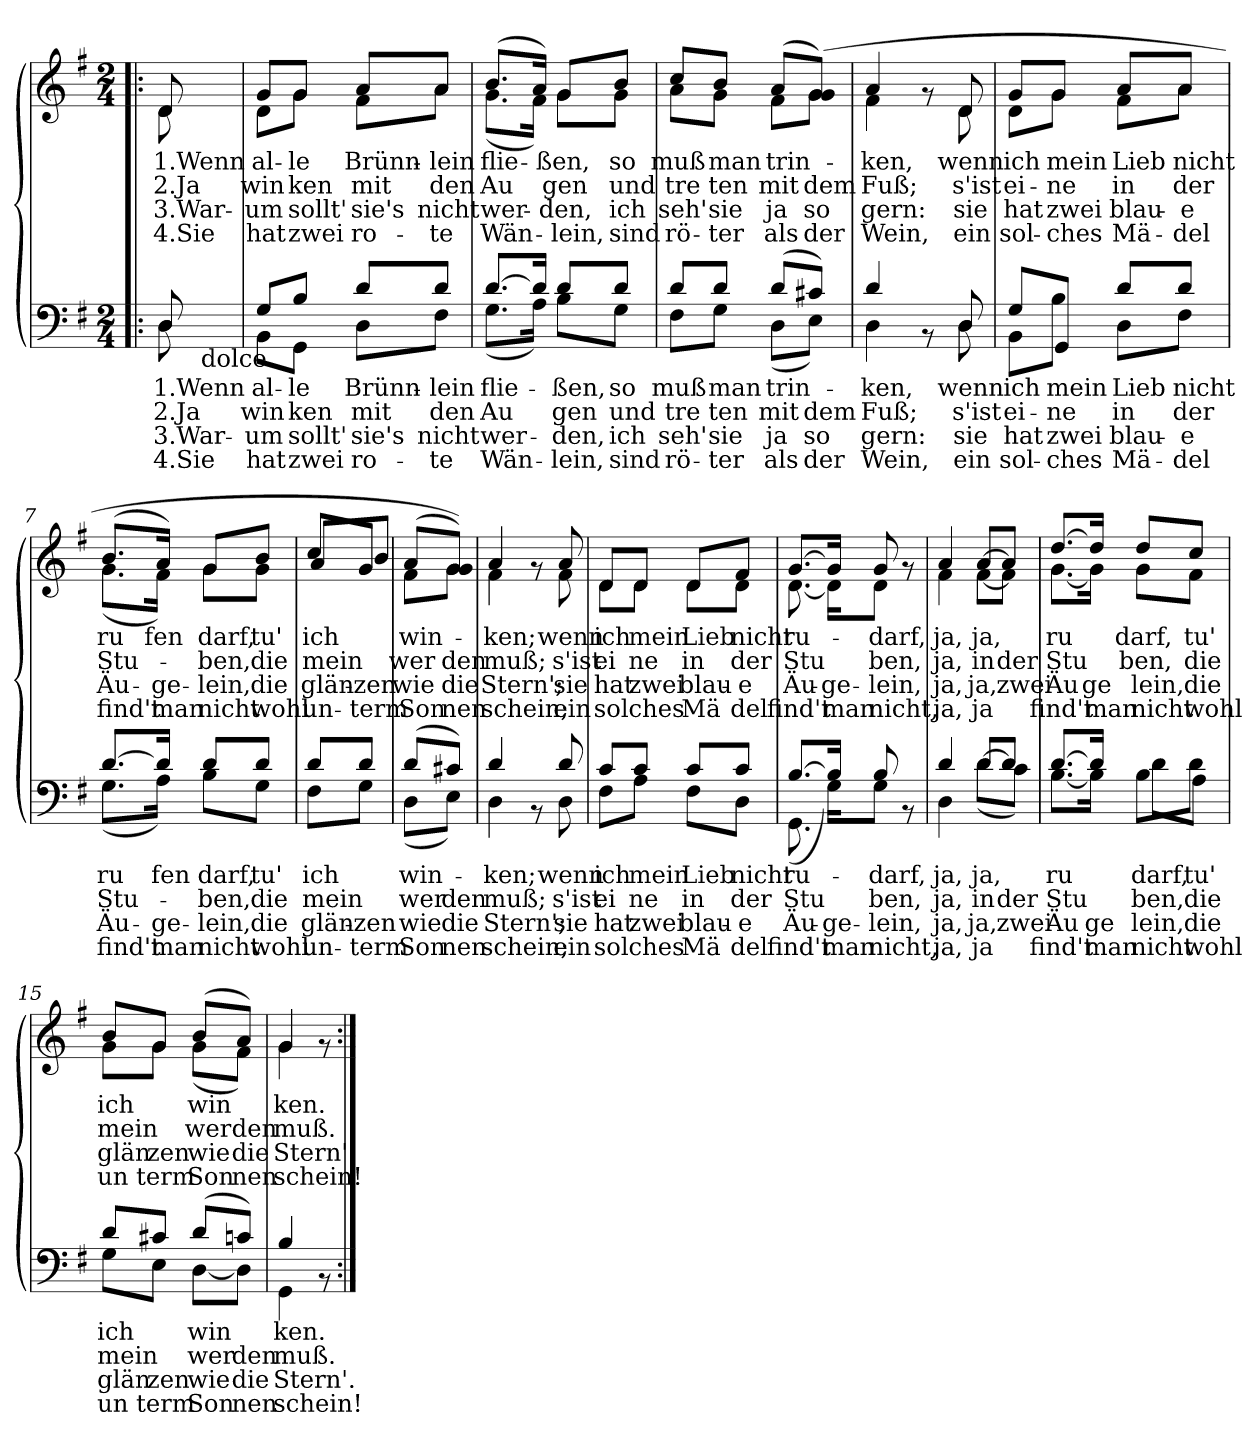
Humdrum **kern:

**kern	**text	**text	**text	**text	**kern	**text	**text	**text	**text
*part2	*part2	*part2	*part2	*part2	*part1	*part1	*part1	*part1	*part1
*staff2	*staff2	*staff2	*staff2	*staff2	*staff1	*staff1	*staff1	*staff1	*staff1
*clefF4	*	*	*	*	*clefG2	*	*	*	*
*k[f#]	*	*	*	*	*k[f#]	*	*	*	*
*G:	*	*	*	*	*G:	*	*	*	*
*M2/4	*	*	*	*	*M2/4	*	*	*	*
=1!|:	=1!|:	=1!|:	=1!|:	=1!|:	=1!|:	=1!|:	=1!|:	=1!|:	=1!|:
*^	*	*	*	*	*	*	*	*	*
!	!	!LO:LY:a:rj	!LO:LY:a:rj	!LO:LY:a:rj	!LO:LY:a:rj	!	!LO:LY:b:rj	!LO:LY:b:rj	!LO:LY:b:rj	!LO:LY:b:rj
*	*^	*	*	*	*	*^	*	*	*	*
8D/	8D\	16ryy	1.Wenn	2.Ja	3.War-	4.Sie	8d/	8d\	1.Wenn	2.Ja	3.War-	4.Sie
!	!	!LO:TX:b:t=dolce	!	!	!	!	!	!	!	!	!	!
.	.	16ryy	.	.	.	.	.	.	.	.	.	.
=2	=2	=2	=2	=2	=2	=2	=2	=2	=2	=2	=2	=2
!	!	!	!LO:LY:a:rj	!LO:LY:a:rj	!LO:LY:a:rj	!LO:LY:a:rj	!	!	!LO:LY:b:rj	!LO:LY:b:rj	!LO:LY:b:rj	!LO:LY:b:rj
*	*v	*v	*	*	*	*	*	*	*	*	*	*
8G/L	8BB\L	al-	win	-um	hat	8g/L	8d\L	al-	win	-um	hat
!	!	!LO:LY:a:rj	!LO:LY:a:rj	!LO:LY:a:rj	!LO:LY:a:rj	!	!	!LO:LY:b:rj	!LO:LY:b:rj	!LO:LY:b:rj	!LO:LY:b:rj
8B/J	8GG\J	-le	ken	sollt'	zwei	8g/J	8g\J	-le	ken	sollt'	zwei
!	!	!LO:LY:a:rj	!LO:LY:a:rj	!LO:LY:a:rj	!LO:LY:a:rj	!	!	!LO:LY:b:rj	!LO:LY:b:rj	!LO:LY:b:rj	!LO:LY:b:rj
8d/L	8D\L	Brünn-	mit	sie's	ro-	8a/L	8f#\L	Brünn-	mit	sie's	ro-
!	!	!LO:LY:a:rj	!LO:LY:a:rj	!LO:LY:a:rj	!LO:LY:a:rj	!	!	!LO:LY:b:rj	!LO:LY:b:rj	!LO:LY:b:rj	!LO:LY:b:rj
8d/J	8F#\J	-lein	den	nicht	-te	8a/J	8a\J	-lein	den	nicht	-te
=3	=3	=3	=3	=3	=3	=3	=3	=3	=3	=3	=3
!	!	!LO:LY:a:rj	!LO:LY:a:rj	!LO:LY:a:rj	!LO:LY:a:rj	!	!	!LO:LY:b:rj	!LO:LY:b:rj	!LO:LY:b:rj	!LO:LY:b:rj
[>8.d/L	(<8.G\L	flie-	Au	wer-	Wän-	(>8.b/L	(<8.g\L	flie-	Au	wer-	Wän-
16d/Jk]	16A\Jk)	.	.	.	.	16a/Jk)	16f#\Jk)	.	.	.	.
!	!	!LO:LY:a:rj	!LO:LY:a:rj	!LO:LY:a:rj	!LO:LY:a:rj	!	!	!LO:LY:b:rj	!LO:LY:b:rj	!LO:LY:b:rj	!LO:LY:b:rj
8d/L	8B\L	-ßen,	gen	-den,	-lein,	8g/L	8g\L	-ßen,	gen	-den,	-lein,
!	!	!LO:LY:a:rj	!LO:LY:a:rj	!LO:LY:a:rj	!LO:LY:a:rj	!	!	!LO:LY:b:rj	!LO:LY:b:rj	!LO:LY:b:rj	!LO:LY:b:rj
8d/J	8G\J	so	und	ich	sind	8b/J	8g\J	so	und	ich	sind
=4	=4	=4	=4	=4	=4	=4	=4	=4	=4	=4	=4
!	!	!LO:LY:a:rj	!LO:LY:a:rj	!LO:LY:a:rj	!LO:LY:a:rj	!	!	!LO:LY:b:rj	!LO:LY:b:rj	!LO:LY:b:rj	!LO:LY:b:rj
8d/L	8F#\L	muß	tre	seh'	rö-	8cc/L	8a\L	muß	tre	seh'	rö-
!	!	!LO:LY:a:rj	!LO:LY:a:rj	!LO:LY:a:rj	!LO:LY:a:rj	!	!	!LO:LY:b:rj	!LO:LY:b:rj	!LO:LY:b:rj	!LO:LY:b:rj
8d/J	8G\J	man	ten	sie	-ter	8b/J	8g\J	man	ten	sie	-ter
!	!	!LO:LY:a:rj	!LO:LY:a:rj	!LO:LY:a:rj	!LO:LY:a:rj	!	!	!LO:LY:b:rj	!LO:LY:b:rj	!LO:LY:b:rj	!LO:LY:b:rj
(>8d/L	(<8D\L	trin-	mit	ja	als	(>8a/L	(<8f#\L	trin-	mit	ja	als
!	!	!	!LO:LY:a:rj	!LO:LY:a:rj	!LO:LY:a:rj	!	!	!	!LO:LY:b:rj	!LO:LY:b:rj	!LO:LY:b:rj
8c#X/J)	8E\J)	.	dem	so	der	(8g/ 8g/J)	8g\J	.	dem	so	der
!!LO:LB:g=z	!!
=5	=5	=5	=5	=5	=5	=5	=5	=5	=5	=5	=5
!	!	!LO:LY:a:rj	!LO:LY:a:rj	!LO:LY:a:rj	!LO:LY:a:rj	!	!	!LO:LY:b:rj	!LO:LY:b:rj	!LO:LY:b:rj	!LO:LY:b:rj
4d/	4D\	-ken,	Fuß;	gern:	Wein,	4a/	4f#\	-ken,	Fuß;	gern:	Wein,
8rAA	8ryy	.	.	.	.	8rf	8ryy	.	.	.	.
!	!	!LO:LY:a:rj	!LO:LY:a:rj	!LO:LY:a:rj	!LO:LY:a:rj	!	!	!LO:LY:b:rj	!LO:LY:b:rj	!LO:LY:b:rj	!LO:LY:b:rj
8D/	8D\	wenn	s'ist	sie	ein	8d/	8d\	wenn	s'ist	sie	ein
=6	=6	=6	=6	=6	=6	=6	=6	=6	=6	=6	=6
!	!	!LO:LY:a:rj	!LO:LY:a:rj	!LO:LY:a:rj	!LO:LY:a:rj	!	!	!LO:LY:b:rj	!LO:LY:b:rj	!LO:LY:b:rj	!LO:LY:b:rj
8BB\L	8G/L	ich	ei-	hat	sol-	8g/L	8d\L	ich	ei-	hat	sol-
!	!	!LO:LY:a:rj	!LO:LY:a:rj	!LO:LY:a:rj	!LO:LY:a:rj	!	!	!LO:LY:b:rj	!LO:LY:b:rj	!LO:LY:b:rj	!LO:LY:b:rj
8B\J	8GG/J	mein	-ne	zwei	-ches	8g/J	8g\J	mein	-ne	zwei	-ches
!	!	!LO:LY:a:rj	!LO:LY:a:rj	!LO:LY:a:rj	!LO:LY:a:rj	!	!	!LO:LY:b:rj	!LO:LY:b:rj	!LO:LY:b:rj	!LO:LY:b:rj
8d/L	8D\L	Lieb	in	blau-	Mä-	8a/L	8f#\L	Lieb	in	blau-	Mä-
!	!	!LO:LY:a:rj	!LO:LY:a:rj	!LO:LY:a:rj	!LO:LY:a:rj	!	!	!LO:LY:b:rj	!LO:LY:b:rj	!LO:LY:b:rj	!LO:LY:b:rj
8d/J	8F#\J	nicht	der	-e	-del	8a/J	8a\J	nicht	der	-e	-del
=7	=7	=7	=7	=7	=7	=7	=7	=7	=7	=7	=7
!	!	!LO:LY:a:rj	!LO:LY:a:rj	!LO:LY:a:rj	!LO:LY:a:rj	!	!	!LO:LY:b:rj	!LO:LY:b:rj	!LO:LY:b:rj	!LO:LY:b:rj
[>8.d/L	(<8.G\L	ru	Stu-	Äu-	find't	(>8.b/L	(<8.g\L	ru	Stu-	Äu-	find't
!	!	!LO:LY:a:rj	!	!LO:LY:a:rj	!LO:LY:a:rj	!	!	!LO:LY:b:rj	!	!LO:LY:b:rj	!LO:LY:b:rj
16d/Jk]	16A\Jk)	fen	.	-ge-	man	16a/Jk)	16f#\Jk)	fen	.	-ge-	man
!	!	!LO:LY:a:rj	!LO:LY:a:rj	!LO:LY:a:rj	!LO:LY:a:rj	!	!	!LO:LY:b:rj	!LO:LY:b:rj	!LO:LY:b:rj	!LO:LY:b:rj
8d/L	8B\L	darf,	-ben,	-lein,	nicht	8g/L	8g\L	darf,	-ben,	-lein,	nicht
!	!	!LO:LY:a:rj	!LO:LY:a:rj	!LO:LY:a:rj	!LO:LY:a:rj	!	!	!LO:LY:b:rj	!LO:LY:b:rj	!LO:LY:b:rj	!LO:LY:b:rj
8d/J	8G\J	tu'	die	die	wohl	8b/J	8g\J	tu'	die	die	wohl
=8	=8	=8	=8	=8	=8	=8	=8	=8	=8	=8	=8
!	!	!LO:LY:a:rj	!LO:LY:a:rj	!LO:LY:a:rj	!LO:LY:a:rj	!	!	!LO:LY:b:rj	!LO:LY:b:rj	!LO:LY:b:rj	!LO:LY:b:rj
8d/L	8F#\L	ich	mein	glän-	un-	8cc/L	8a/L	ich	mein	glän-	un-
!	!	!	!	!LO:LY:a:rj	!LO:LY:a:rj	!	!	!	!	!LO:LY:b:rj	!LO:LY:b:rj
8d/J	8G\J	.	.	-zen	-term	8g/J	8b/J	.	.	-zen	-term
!!LO:LB:g=z	!!
=9	=9	=9	=9	=9	=9	=9	=9	=9	=9	=9	=9
!	!	!LO:LY:a:rj	!LO:LY:a:rj	!LO:LY:a:rj	!LO:LY:a:rj	!	!	!LO:LY:b:rj	!LO:LY:b:rj	!LO:LY:b:rj	!LO:LY:b:rj
(>8d/L	(<8D\L	win-	wer	wie	Son	(>8a/L	8f#\L	win-	wer	wie	Son
!	!	!	!LO:LY:a:rj	!LO:LY:a:rj	!LO:LY:a:rj	!	!	!	!LO:LY:b:rj	!LO:LY:b:rj	!LO:LY:b:rj
8c#X/J)	8E\J)	.	den	die	nen	8g/ 8g/J))	8g\J	.	den	die	nen
=10	=10	=10	=10	=10	=10	=10	=10	=10	=10	=10	=10
!	!	!LO:LY:a:rj	!LO:LY:a:rj	!LO:LY:a:rj	!LO:LY:a:rj	!	!	!LO:LY:b:rj	!LO:LY:b:rj	!LO:LY:b:rj	!LO:LY:b:rj
4d/	4D\	-ken;	muß;	Stern';	schein;	4a/	4f#\	-ken;	muß;	Stern';	schein;
8rAA	8ryy	.	.	.	.	8rf	8ryy	.	.	.	.
!	!	!LO:LY:a:rj	!LO:LY:a:rj	!LO:LY:a:rj	!LO:LY:a:rj	!	!	!LO:LY:b:rj	!LO:LY:b:rj	!LO:LY:b:rj	!LO:LY:b:rj
8d/	8D\	wenn	s'ist	sie	ein	8a/	8f#\	wenn	s'ist	sie	ein
=11	=11	=11	=11	=11	=11	=11	=11	=11	=11	=11	=11
!	!	!LO:LY:a:rj	!LO:LY:a:rj	!LO:LY:a:rj	!LO:LY:a:rj	!	!	!LO:LY:b:rj	!LO:LY:b:rj	!LO:LY:b:rj	!LO:LY:b:rj
8c/L	8F#\L	ich	ei	hat	sol	8d/L	8d\L	ich	ei	hat	sol
!	!	!LO:LY:a:rj	!LO:LY:a:rj	!LO:LY:a:rj	!LO:LY:a:rj	!	!	!LO:LY:b:rj	!LO:LY:b:rj	!LO:LY:b:rj	!LO:LY:b:rj
8c/J	8A\J	mein	ne	zwei	ches	8d/J	8d\J	mein	ne	zwei	ches
!	!	!LO:LY:a:rj	!LO:LY:a:rj	!LO:LY:a:rj	!LO:LY:a:rj	!	!	!LO:LY:b:rj	!LO:LY:b:rj	!LO:LY:b:rj	!LO:LY:b:rj
8c/L	8F#\L	Lieb	in	blau-	Mä	8d/L	8d\L	Lieb	in	blau-	Mä
!	!	!LO:LY:a:rj	!LO:LY:a:rj	!LO:LY:a:rj	!LO:LY:a:rj	!	!	!LO:LY:b:rj	!LO:LY:b:rj	!LO:LY:b:rj	!LO:LY:b:rj
8c/J	8D\J	nicht	der	-e	del	8f#/J	8d\J	nicht	der	-e	del
=12	=12	=12	=12	=12	=12	=12	=12	=12	=12	=12	=12
!	!	!LO:LY:a:rj	!LO:LY:a:rj	!LO:LY:a:rj	!LO:LY:a:rj	!	!	!LO:LY:b:rj	!LO:LY:b:rj	!LO:LY:b:rj	!LO:LY:b:rj
[>8.B/L	(<8.GG\	ru-	Stu	Äu-	find't	[>8.g/L	[<8.d\	ru-	Stu	Äu-	find't
!	!	!	!	!LO:LY:a:rj	!LO:LY:a:rj	!	!	!	!	!LO:LY:b:rj	!LO:LY:b:rj
16B/Jk]	16G\KL)	.	.	-ge-	man	16g/Jk]	16d\KL]	.	.	-ge-	man
!	!	!LO:LY:a:rj	!LO:LY:a:rj	!LO:LY:a:rj	!LO:LY:a:rj	!	!	!LO:LY:b:rj	!LO:LY:b:rj	!LO:LY:b:rj	!LO:LY:b:rj
8B/	8G\J	darf,	ben,	-lein,	nicht,	8g/	8d\J	darf,	ben,	-lein,	nicht,
8rAA	8ryy	.	.	.	.	8rf	8ryy	.	.	.	.
!!LO:LB:g=z	!!
=13	=13	=13	=13	=13	=13	=13	=13	=13	=13	=13	=13
!	!	!LO:LY:a:rj	!LO:LY:a:rj	!LO:LY:a:rj	!LO:LY:a:rj	!	!	!LO:LY:b:rj	!LO:LY:b:rj	!LO:LY:b:rj	!LO:LY:b:rj
4d/	4D\	ja,	ja,	ja,	ja,	4a/	4f#\	ja,	ja,	ja,	ja,
!	!	!LO:LY:a:rj	!LO:LY:a:rj	!LO:LY:a:rj	!LO:LY:a:rj	!	!	!LO:LY:b:rj	!LO:LY:b:rj	!LO:LY:b:rj	!LO:LY:b:rj
[>8d/L	(<8d\L	ja,	in	ja,	ja	[>8a/L	[<8f#\L	ja,	in	ja,	ja
!	!	!	!LO:LY:a:rj	!LO:LY:a:rj	!	!	!	!	!LO:LY:b:rj	!LO:LY:b:rj	!
8d/J]	8c\J)	.	der	zwei	.	8a/J]	8f#\J]	.	der	zwei	.
=14	=14	=14	=14	=14	=14	=14	=14	=14	=14	=14	=14
!	!	!LO:LY:a:rj	!LO:LY:a:rj	!LO:LY:a:rj	!LO:LY:a:rj	!	!	!LO:LY:b:rj	!LO:LY:b:rj	!LO:LY:b:rj	!LO:LY:b:rj
[>8.d/L	[<8.B\L	ru	Stu	Äu	find't	[>8.dd/L	[<8.g\L	ru	Stu	Äu	find't
!	!	!	!	!LO:LY:a:rj	!LO:LY:a:rj	!	!	!	!	!LO:LY:b:rj	!LO:LY:b:rj
16d/Jk]	16B\Jk]	.	.	ge	man	16dd/Jk]	16g\Jk]	.	.	ge	man
!	!	!LO:LY:a:rj	!LO:LY:a:rj	!LO:LY:a:rj	!LO:LY:a:rj	!	!	!LO:LY:b:rj	!LO:LY:b:rj	!LO:LY:b:rj	!LO:LY:b:rj
8B\L	8d\L	darf,	ben,	lein,	nicht	8dd/L	8g\L	darf,	ben,	lein,	nicht
!	!	!LO:LY:a:rj	!LO:LY:a:rj	!LO:LY:a:rj	!LO:LY:a:rj	!	!	!LO:LY:b:rj	!LO:LY:b:rj	!LO:LY:b:rj	!LO:LY:b:rj
8d\J	8A\J	tu'	die	die	wohl	8cc/J	8f#\J	tu'	die	die	wohl
=15	=15	=15	=15	=15	=15	=15	=15	=15	=15	=15	=15
!	!	!LO:LY:a:rj	!LO:LY:a:rj	!LO:LY:a:rj	!LO:LY:a:rj	!	!	!LO:LY:b:rj	!LO:LY:b:rj	!LO:LY:b:rj	!LO:LY:b:rj
8d/L	8G\L	ich	mein	glän	un	8b/L	8g\L	ich	mein	glän	un
!	!	!	!	!LO:LY:a:rj	!LO:LY:a:rj	!	!	!	!	!LO:LY:b:rj	!LO:LY:b:rj
8c#X/J	8E\J	.	.	zen	term	8g/J	8g\J	.	.	zen	term
!	!	!LO:LY:a:rj	!LO:LY:a:rj	!LO:LY:a:rj	!LO:LY:a:rj	!	!	!LO:LY:b:rj	!LO:LY:b:rj	!LO:LY:b:rj	!LO:LY:b:rj
(>8d/L	[<8D\L	win	wer	wie	Son	(>8b/L	(<8g\L	win	wer	wie	Son
!	!	!	!LO:LY:a:rj	!LO:LY:a:rj	!LO:LY:a:rj	!	!	!	!LO:LY:b:rj	!LO:LY:b:rj	!LO:LY:b:rj
8cn/J)	8D\J]	.	den	die	nen	8a/J)	8f#\J)	.	den	die	nen
=16	=16	=16	=16	=16	=16	=16	=16	=16	=16	=16	=16
!	!	!LO:LY:a:rj	!LO:LY:a:rj	!LO:LY:a:rj	!LO:LY:a:rj	!	!	!LO:LY:b:rj	!LO:LY:b:rj	!LO:LY:b:rj	!LO:LY:b:rj
4B/	4GG\	ken.	muß.	Stern'.	schein!	4g/	4g\	ken.	muß.	Stern'.	schein!
8rAA	8ryy	.	.	.	.	8rf	8ryy	.	.	.	.
*v	*v	*	*	*	*	*	*	*	*	*	*
*	*	*	*	*	*v	*v	*	*	*	*
=:|!	=:|!	=:|!	=:|!	=:|!	=:|!	=:|!	=:|!	=:|!	=:|!
*-	*-	*-	*-	*-	*-	*-	*-	*-	*-
